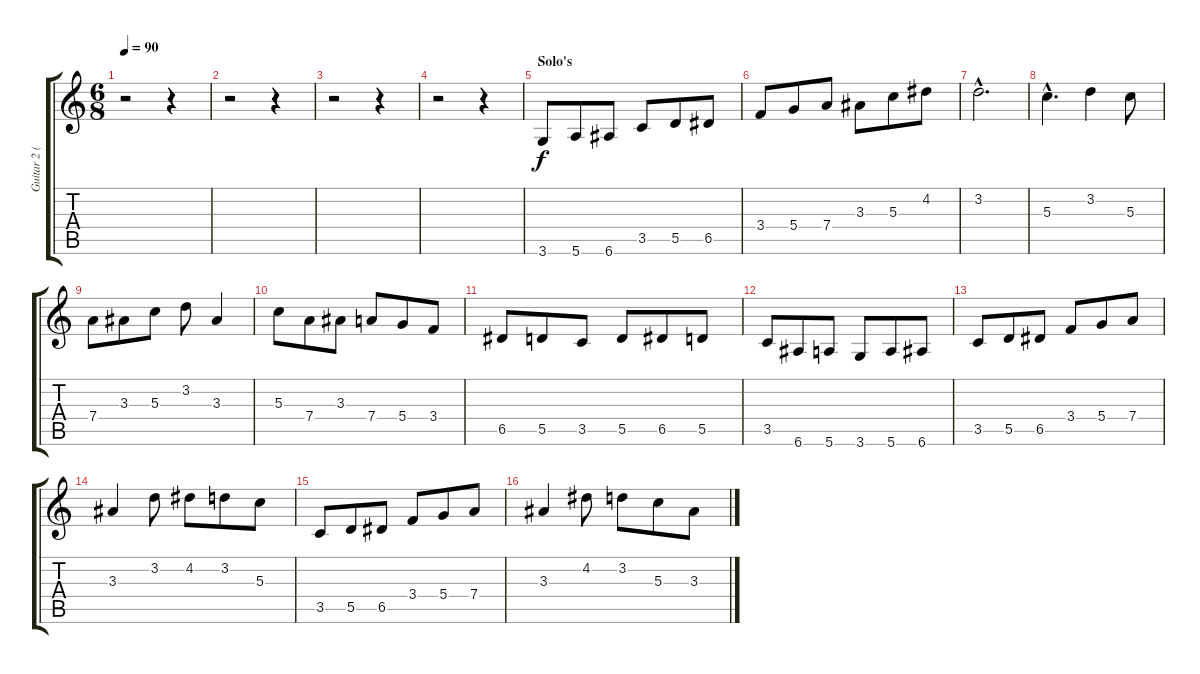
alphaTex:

\track ("Guitar 2 (overdriven)" "Guitar 2 (") {instrument distortionguitar}
\staff {score tabs}
\tuning (E4 B3 G3 D3 A2 E2) {hide}
\ts (6 8)
\tempo 90
\clef g2
\ks c
r.2{dy f} r.4 |
r.2 r.4 |
r.2 r.4 |
r.2 r.4 |
\section ("" "Solo's")
3.6.8 5.6.8 6.6.8 3.5.8 5.5.8 6.5.8 |
3.4.8 5.4.8 7.4.8 3.3.8 5.3.8 4.2.8 |
3.2{hac}.2{d} |
5.3{hac}.4{d} 3.2.4 5.3.8 |
7.4.8 3.3.8 5.3.8 3.2.8 3.3.4 |
5.3.8 7.4.8 3.3.8 7.4.8 5.4.8 3.4.8 |
6.5.8 5.5.8 3.5.8 5.5.8 6.5.8 5.5.8 |
3.5.8 6.6.8 5.6.8 3.6.8 5.6.8 6.6.8 |
3.5.8 5.5.8 6.5.8 3.4.8 5.4.8 7.4.8 |
3.3.4 3.2.8 4.2.8 3.2.8 5.3.8 |
3.5.8 5.5.8 6.5.8 3.4.8 5.4.8 7.4.8 |
3.3.4 4.2.8 3.2.8 5.3.8 3.3.8
